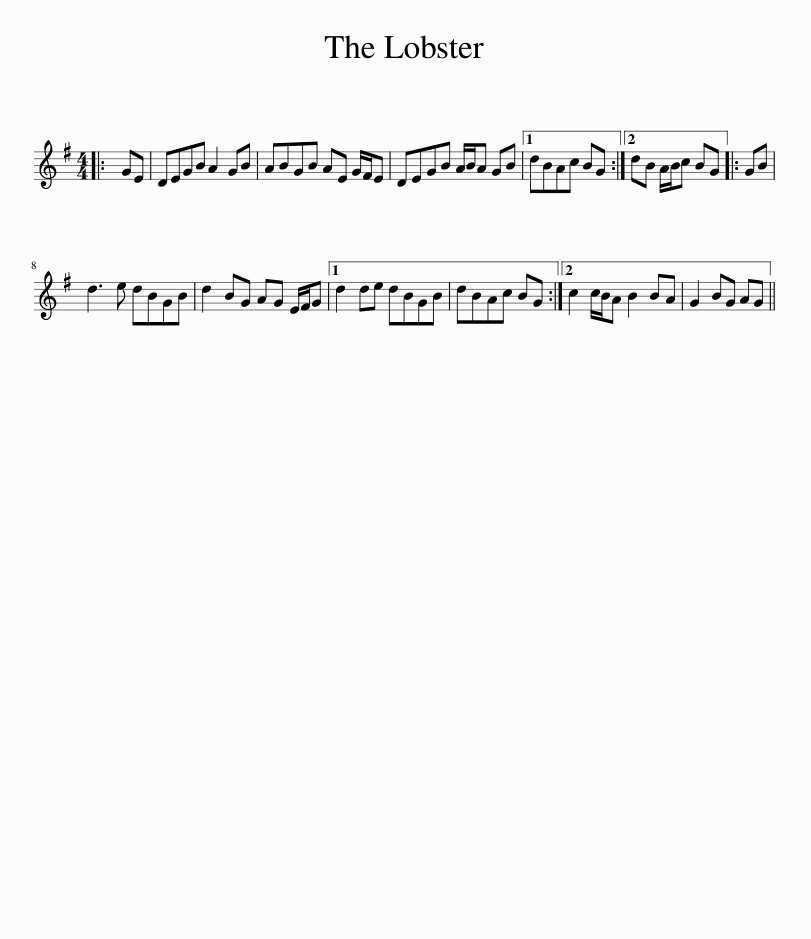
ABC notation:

X:1
L:1/8
M:4/4
I:linebreak $
K:G
V:1 treble
V:1
|: GE | DEGB A2 GB | ABGB AE G/F/E | DEGB A/B/A GB |1 dBAc BG :|2 %5
 dB A/B/c BG |: GB |$ d3 e dBGB | d2 BG AG E/F/G |1 d2 de dBGB | %10
 dBAc BG :|2 c2 c/B/A B2 BA | G2 BG AG || %13
